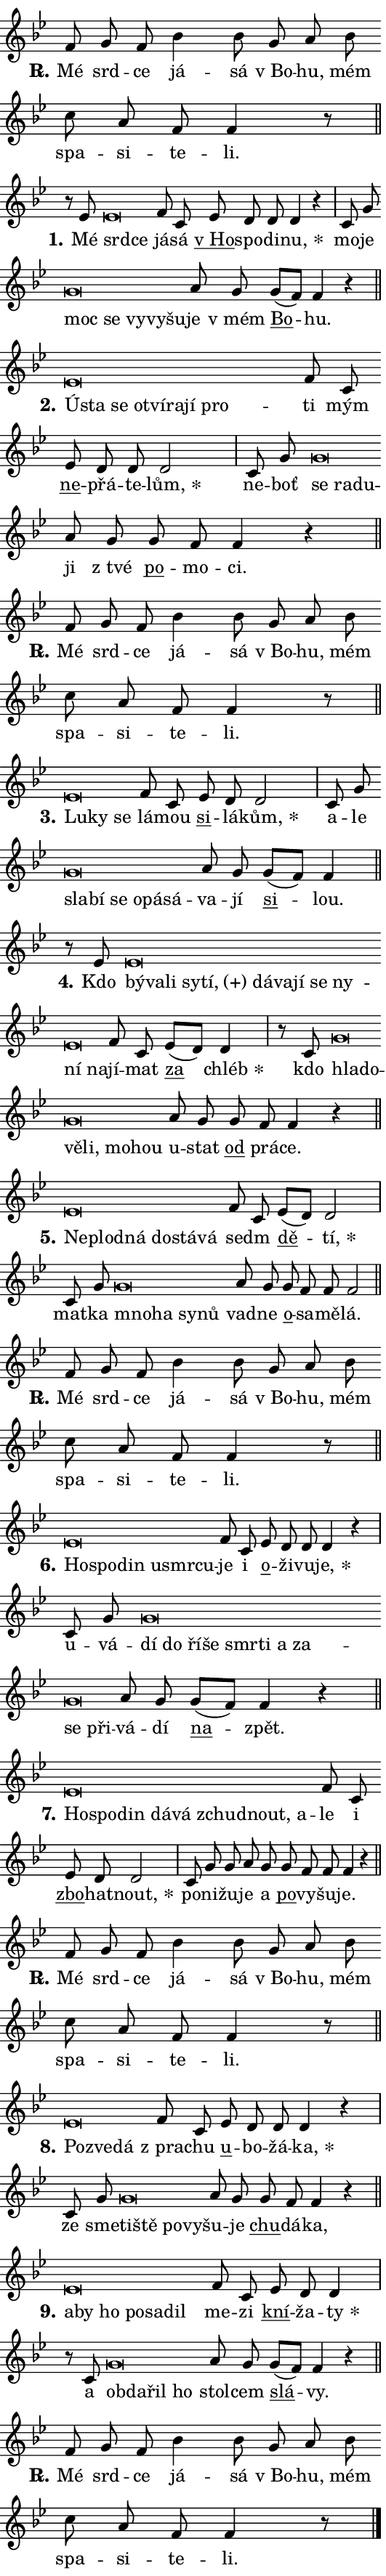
\version "2.24.0"
\header { tagline = "" }
\paper {
  indent = 0\cm
  top-margin = 0\cm
  right-margin = 0.13\cm % to fit lyric hyphens
  bottom-margin = 0\cm
  left-margin = 0\cm
  paper-width = 9\cm
  page-breaking = #ly:one-page-breaking
  system-system-spacing.basic-distance = #11
  score-system-spacing.basic-distance = #11
  ragged-last = ##f
}


%% Author: Thomas Morley
%% https://lists.gnu.org/archive/html/lilypond-user/2020-05/msg00002.html
#(define (line-position grob)
"Returns position of @var[grob} in current system:
   @code{'start}, if at first time-step
   @code{'end}, if at last time-step
   @code{'middle} otherwise
"
  (let* ((col (ly:item-get-column grob))
         (ln (ly:grob-object col 'left-neighbor))
         (rn (ly:grob-object col 'right-neighbor))
         (col-to-check-left (if (ly:grob? ln) ln col))
         (col-to-check-right (if (ly:grob? rn) rn col))
         (break-dir-left
           (and
             (ly:grob-property col-to-check-left 'non-musical #f)
             (ly:item-break-dir col-to-check-left)))
         (break-dir-right
           (and
             (ly:grob-property col-to-check-right 'non-musical #f)
             (ly:item-break-dir col-to-check-right))))
        (cond ((eqv? 1 break-dir-left) 'start)
              ((eqv? -1 break-dir-right) 'end)
              (else 'middle))))

#(define (tranparent-at-line-position vctor)
  (lambda (grob)
  "Relying on @code{line-position} select the relevant enry from @var{vctor}.
Used to determine transparency,"
    (case (line-position grob)
      ((end) (not (vector-ref vctor 0)))
      ((middle) (not (vector-ref vctor 1)))
      ((start) (not (vector-ref vctor 2))))))

noteHeadBreakVisibility =
#(define-music-function (break-visibility)(vector?)
"Makes @code{NoteHead}s transparent relying on @var{break-visibility}"
#{
  \override NoteHead.transparent =
    #(tranparent-at-line-position break-visibility)
#})

#(define delete-ledgers-for-transparent-note-heads
  (lambda (grob)
    "Reads whether a @code{NoteHead} is transparent.
If so this @code{NoteHead} is removed from @code{'note-heads} from
@var{grob}, which is supposed to be @code{LedgerLineSpanner}.
As a result ledgers are not printed for this @code{NoteHead}"
    (let* ((nhds-array (ly:grob-object grob 'note-heads))
           (nhds-list
             (if (ly:grob-array? nhds-array)
                 (ly:grob-array->list nhds-array)
                 '()))
           ;; Relies on the transparent-property being done before
           ;; Staff.LedgerLineSpanner.after-line-breaking is executed.
           ;; This is fragile ...
           (to-keep
             (remove
               (lambda (nhd)
                 (ly:grob-property nhd 'transparent #f))
               nhds-list)))
      ;; TODO find a better method to iterate over grob-arrays, similiar
      ;; to filter/remove etc for lists
      ;; For now rebuilt from scratch
      (set! (ly:grob-object grob 'note-heads)  '())
      (for-each
        (lambda (nhd)
          (ly:pointer-group-interface::add-grob grob 'note-heads nhd))
        to-keep))))

squashNotes = {
  \override NoteHead.X-extent = #'(-0.2 . 0.2)
  \override NoteHead.Y-extent = #'(-0.75 . 0)
  \override NoteHead.stencil =
    #(lambda (grob)
       (let ((pos (ly:grob-property grob 'staff-position)))
         (begin
           (if (< pos -7) (display "ERROR: Lower brevis then expected\n") (display ""))
           (if (<= pos -6) ly:text-interface::print ly:note-head::print))))
}
unSquashNotes = {
  \revert NoteHead.X-extent
  \revert NoteHead.Y-extent
  \revert NoteHead.stencil
}

hideNotes = \noteHeadBreakVisibility #begin-of-line-visible
unHideNotes = \noteHeadBreakVisibility #all-visible

% work-around for resetting accidentals
% https://lilypond.org/doc/v2.23/Documentation/notation/displaying-rhythms#unmetered-music
cadenzaMeasure = {
  \cadenzaOff
  \partial 1024 s1024
  \cadenzaOn
}

#(define-markup-command (accent layout props text) (markup?)
  "Underline accented syllable"
  (interpret-markup layout props
    #{\markup \override #'(offset . 4.3) \underline { #text }#}))

responsum = \markup \concat {
  "R" \hspace #-1.05 \path #0.1 #'((moveto 0 0.07) (lineto 0.9 0.8)) \hspace #0.05 "."
}

spaceSize = #0.6828661417322834 % exact space size for TeX Gyre Schola

\layout {
  \context {
    \Staff
    \remove "Time_signature_engraver"
    \override LedgerLineSpanner.after-line-breaking = #delete-ledgers-for-transparent-note-heads
  }
  \context {
    \Lyrics {
      \override LyricSpace.minimum-distance = \spaceSize
      \override LyricText.font-name = #"TeX Gyre Schola"
      \override LyricText.font-size = 1
      \override StanzaNumber.font-name = #"TeX Gyre Schola Bold"
      \override StanzaNumber.font-size = 1
    }
  }
  \context {
    \Score 
    \override NoteHead.text =
      #(lambda (grob) 
        (let ((pos (ly:grob-property grob 'staff-position)))
          #{\markup {
            \combine
              \halign #-0.55 \raise #(if (= pos -6) 0 0.5) \override #'(thickness . 2) \draw-line #'(3.2 . 0)
              \musicglyph "noteheads.sM1"
          }#}))
  }
}

% magnetic-lyrics.ily
%
%   written by
%     Jean Abou Samra <jean@abou-samra.fr>
%     Werner Lemberg <wl@gnu.org>
%
%   adapted by
%     Jiri Hon <jiri.hon@gmail.com>
%
% Version 2022-Apr-15

% https://www.mail-archive.com/lilypond-user@gnu.org/msg149350.html

#(define (Left_hyphen_pointer_engraver context)
   "Collect syllable-hyphen-syllable occurrences in lyrics and store
them in properties.  This engraver only looks to the left.  For
example, if the lyrics input is @code{foo -- bar}, it does the
following.

@itemize @bullet
@item
Set the @code{text} property of the @code{LyricHyphen} grob between
@q{foo} and @q{bar} to @code{foo}.

@item
Set the @code{left-hyphen} property of the @code{LyricText} grob with
text @q{foo} to the @code{LyricHyphen} grob between @q{foo} and
@q{bar}.
@end itemize

Use this auxiliary engraver in combination with the
@code{lyric-@/text::@/apply-@/magnetic-@/offset!} hook."
   (let ((hyphen #f)
         (text #f))
     (make-engraver
      (acknowledgers
       ((lyric-syllable-interface engraver grob source-engraver)
        (set! text grob)))
      (end-acknowledgers
       ((lyric-hyphen-interface engraver grob source-engraver)
        ;(when (not (grob::has-interface grob 'lyric-space-interface))
          (set! hyphen grob)));)
      ((stop-translation-timestep engraver)
       (when (and text hyphen)
         (ly:grob-set-object! text 'left-hyphen hyphen))
       (set! text #f)
       (set! hyphen #f)))))

#(define (lyric-text::apply-magnetic-offset! grob)
   "If the space between two syllables is less than the value in
property @code{LyricText@/.details@/.squash-threshold}, move the right
syllable to the left so that it gets concatenated with the left
syllable.

Use this function as a hook for
@code{LyricText@/.after-@/line-@/breaking} if the
@code{Left_@/hyphen_@/pointer_@/engraver} is active."
   (let ((hyphen (ly:grob-object grob 'left-hyphen #f)))
     (when hyphen
       (let ((left-text (ly:spanner-bound hyphen LEFT)))
         (when (grob::has-interface left-text 'lyric-syllable-interface)
           (let* ((common (ly:grob-common-refpoint grob left-text X))
                  (this-x-ext (ly:grob-extent grob common X))
                  (left-x-ext
                   (begin
                     ;; Trigger magnetism for left-text.
                     (ly:grob-property left-text 'after-line-breaking)
                     (ly:grob-extent left-text common X)))
                  ;; `delta` is the gap width between two syllables.
                  (delta (- (interval-start this-x-ext)
                            (interval-end left-x-ext)))
                  (details (ly:grob-property grob 'details))
                  (threshold (assoc-get 'squash-threshold details 0.2)))
             (when (< delta threshold)
               (let* (;; We have to manipulate the input text so that
                      ;; ligatures crossing syllable boundaries are not
                      ;; disabled.  For languages based on the Latin
                      ;; script this is essentially a beautification.
                      ;; However, for non-Western scripts it can be a
                      ;; necessity.
                      (lt (ly:grob-property left-text 'text))
                      (rt (ly:grob-property grob 'text))
                      (is-space (grob::has-interface hyphen 'lyric-space-interface))
                      (space (if is-space " " ""))
                      (extra-delta (if is-space spaceSize 0))
                      ;; Append new syllable.
                      (ltrt-space (if (and (string? lt) (string? rt))
                                (string-append lt space rt)
                                (make-concat-markup (list lt space rt))))
                      ;; Right-align `ltrt` to the right side.
                      (ltrt-space-markup (grob-interpret-markup
                               grob
                               (make-translate-markup
                                (cons (interval-length this-x-ext) 0)
                                (make-right-align-markup ltrt-space)))))
                 (begin
                   ;; Don't print `left-text`.
                   (ly:grob-set-property! left-text 'stencil #f)
                   ;; Set text and stencil (which holds all collected
                   ;; syllables so far) and shift it to the left.
                   (ly:grob-set-property! grob 'text ltrt-space)
                   (ly:grob-set-property! grob 'stencil ltrt-space-markup)
                   (ly:grob-translate-axis! grob (- (- delta extra-delta)) X))))))))))


#(define (lyric-hyphen::displace-bounds-first grob)
   ;; Make very sure this callback isn't triggered too early.
   (let ((left (ly:spanner-bound grob LEFT))
         (right (ly:spanner-bound grob RIGHT)))
     (ly:grob-property left 'after-line-breaking)
     (ly:grob-property right 'after-line-breaking)
     (ly:lyric-hyphen::print grob)))

squashThreshold = #0.4

\layout {
  \context {
    \Lyrics
    \consists #Left_hyphen_pointer_engraver
    \override LyricText.after-line-breaking =
      #lyric-text::apply-magnetic-offset!
    \override LyricHyphen.stencil = #lyric-hyphen::displace-bounds-first
    \override LyricText.details.squash-threshold = \squashThreshold
    \override LyricHyphen.minimum-distance = 0
    \override LyricHyphen.minimum-length = \squashThreshold
  }
}

squashText = \override LyricText.details.squash-threshold = 9999
unSquashText = \override LyricText.details.squash-threshold = \squashThreshold

leftText = \override LyricText.self-alignment-X = #LEFT
unLeftText = \revert LyricText.self-alignment-X

starOffset = #(lambda (grob) 
                (let ((x_offset (ly:self-alignment-interface::aligned-on-x-parent grob)))
                  (if (= x_offset 0) 0 (+ x_offset 1.2))))

star = #(define-music-function (syllable)(string?)
"Append star separator at the end of a syllable"
#{
  \once \override LyricText.X-offset = #starOffset
  \lyricmode { \markup {
    #syllable
    \override #'((font-name . "TeX Gyre Schola Bold")) \hspace #0.2 \lower #0.65 \larger "*"
  } }
#})

starAccent = #(define-music-function (syllable)(string?)
"Append star separator at the end of a syllable and make accent"
#{
  \once \override LyricText.X-offset = #starOffset
  \lyricmode { \markup {
    \accent #syllable
    \override #'((font-name . "TeX Gyre Schola Bold")) \hspace #0.2 \lower #0.65 \larger "*"
  } }
#})

breath = #(define-music-function (syllable)(string?)
"Append breathing indicator at the end of a syllable"
#{
  \lyricmode { \markup { #syllable "+" } }
#})

optionalBreath = #(define-music-function (syllable)(string?)
"Append optional breathing indicator at the end of a syllable"
#{
  \lyricmode { \markup { #syllable "(+)" } }
#})


\score {
    <<
        \new Voice = "melody" { \cadenzaOn \key bes \major \relative { f'8 g f bes4 bes8 \bar "" g a bes \bar "" c a f f4 r8 \cadenzaMeasure \bar "||" \break } }
        \new Lyrics \lyricsto "melody" { \lyricmode { \set stanza = \responsum
Mé srd -- ce já -- sá "v Bo" -- hu, mém spa -- si -- te -- li. } }
    >>
    \layout {}
}

\score {
    <<
        \new Voice = "melody" { \cadenzaOn \key bes \major \relative { r8 es' \squashNotes es\breve*1/16 \hideNotes \breve*1/16 \bar "" \unHideNotes \unSquashNotes f8 c \bar "" es d d d4 r \cadenzaMeasure \bar "|" c8 g' \bar "" \squashNotes g\breve*1/16 \hideNotes \breve*1/16 \bar "" \breve*1/16 \bar "" \breve*1/16 \breve*1/16 \bar "" \unHideNotes \unSquashNotes a8 g \bar "" g[( f)] f4 r \cadenzaMeasure \bar "||" \break } }
        \new Lyrics \lyricsto "melody" { \lyricmode { \set stanza = "1."
Mé \leftText srd -- \squashText ce \unLeftText \unSquashText já -- sá \markup \accent "v Ho" -- spo -- di -- \star nu, mo -- je \leftText moc \squashText se vy -- vy -- šu -- \unLeftText \unSquashText je "v mém" \markup \accent Bo -- hu. } }
    >>
    \layout {}
}

\score {
    <<
        \new Voice = "melody" { \cadenzaOn \key bes \major \relative { \squashNotes es'\breve*1/16 \hideNotes \breve*1/16 \bar "" \breve*1/16 \bar "" \breve*1/16 \bar "" \breve*1/16 \bar "" \breve*1/16 \bar "" \breve*1/16 \breve*1/16 \bar "" \unHideNotes \unSquashNotes f8 c \bar "" es d d d2 \cadenzaMeasure \bar "|" c8 g' \bar "" \squashNotes g\breve*1/16 \hideNotes \breve*1/16 \breve*1/16 \bar "" \unHideNotes \unSquashNotes a8 g \bar "" g f f4 r \cadenzaMeasure \bar "||" \break } }
        \new Lyrics \lyricsto "melody" { \lyricmode { \set stanza = "2."
\leftText Ú -- \squashText sta se o -- tví -- ra -- jí pro -- \unLeftText \unSquashText ti mým \markup \accent ne -- přá -- te -- \star lům, ne -- boť \leftText se \squashText ra -- du -- \unLeftText \unSquashText ji "z tvé" \markup \accent po -- mo -- ci. } }
    >>
    \layout {}
}

\score {
    <<
        \new Voice = "melody" { \cadenzaOn \key bes \major \relative { f'8 g f bes4 bes8 \bar "" g a bes \bar "" c a f f4 r8 \cadenzaMeasure \bar "||" \break } }
        \new Lyrics \lyricsto "melody" { \lyricmode { \set stanza = \responsum
Mé srd -- ce já -- sá "v Bo" -- hu, mém spa -- si -- te -- li. } }
    >>
    \layout {}
}

\score {
    <<
        \new Voice = "melody" { \cadenzaOn \key bes \major \relative { \squashNotes es'\breve*1/16 \hideNotes \breve*1/16 \breve*1/16 \bar "" \unHideNotes \unSquashNotes f8 c \bar "" es d d2 \cadenzaMeasure \bar "|" c8 g' \bar "" \squashNotes g\breve*1/16 \hideNotes \breve*1/16 \bar "" \breve*1/16 \bar "" \breve*1/16 \bar "" \breve*1/16 \breve*1/16 \bar "" \unHideNotes \unSquashNotes a8 g \bar "" g[( f)] f4 \cadenzaMeasure \bar "||" \break } }
        \new Lyrics \lyricsto "melody" { \lyricmode { \set stanza = "3."
\leftText Lu -- \squashText ky se \unLeftText \unSquashText lá -- mou \markup \accent si -- lá -- \star kům, a -- le \leftText sla -- \squashText bí se o -- pá -- sá -- \unLeftText \unSquashText va -- jí \markup \accent si -- lou. } }
    >>
    \layout {}
}

\score {
    <<
        \new Voice = "melody" { \cadenzaOn \key bes \major \relative { r8 es' \squashNotes es\breve*1/16 \hideNotes \breve*1/16 \bar "" \breve*1/16 \bar "" \breve*1/16 \bar "" \breve*1/16 \bar "" \breve*1/16 \bar "" \breve*1/16 \bar "" \breve*1/16 \bar "" \breve*1/16 \bar "" \breve*1/16 \bar "" \breve*1/16 \breve*1/16 \bar "" \unHideNotes \unSquashNotes f8 c \bar "" es[( d)] d4 \cadenzaMeasure \bar "|" r8 c8 \squashNotes g'\breve*1/16 \hideNotes \breve*1/16 \bar "" \breve*1/16 \bar "" \breve*1/16 \bar "" \breve*1/16 \breve*1/16 \bar "" \unHideNotes \unSquashNotes a8 g \bar "" g f f4 r \cadenzaMeasure \bar "||" \break } }
        \new Lyrics \lyricsto "melody" { \lyricmode { \set stanza = "4."
Kdo \leftText bý -- \squashText va -- li sy -- \optionalBreath tí, dá -- va -- jí se ny -- ní na -- \unLeftText \unSquashText jí -- mat \markup \accent za \star chléb kdo \leftText hla -- \squashText do -- vě -- li, mo -- hou \unLeftText \unSquashText u -- stat \markup \accent od prá -- ce. } }
    >>
    \layout {}
}

\score {
    <<
        \new Voice = "melody" { \cadenzaOn \key bes \major \relative { \squashNotes es'\breve*1/16 \hideNotes \breve*1/16 \bar "" \breve*1/16 \bar "" \breve*1/16 \bar "" \breve*1/16 \breve*1/16 \bar "" \unHideNotes \unSquashNotes f8 c \bar "" es[( d)] d2 \cadenzaMeasure \bar "|" c8 g' \bar "" \squashNotes g\breve*1/16 \hideNotes \breve*1/16 \bar "" \breve*1/16 \breve*1/16 \bar "" \unHideNotes \unSquashNotes a8 g \bar "" g f f f2 \cadenzaMeasure \bar "||" \break } }
        \new Lyrics \lyricsto "melody" { \lyricmode { \set stanza = "5."
\leftText Ne -- \squashText plod -- ná do -- stá -- vá \unLeftText \unSquashText se -- dm \markup \accent dě -- \star tí, mat -- ka \leftText mno -- \squashText ha sy -- nů \unLeftText \unSquashText vad -- ne \markup \accent o -- sa -- mě -- lá. } }
    >>
    \layout {}
}

\score {
    <<
        \new Voice = "melody" { \cadenzaOn \key bes \major \relative { f'8 g f bes4 bes8 \bar "" g a bes \bar "" c a f f4 r8 \cadenzaMeasure \bar "||" \break } }
        \new Lyrics \lyricsto "melody" { \lyricmode { \set stanza = \responsum
Mé srd -- ce já -- sá "v Bo" -- hu, mém spa -- si -- te -- li. } }
    >>
    \layout {}
}

\score {
    <<
        \new Voice = "melody" { \cadenzaOn \key bes \major \relative { \squashNotes es'\breve*1/16 \hideNotes \breve*1/16 \bar "" \breve*1/16 \bar "" \breve*1/16 \bar "" \breve*1/16 \breve*1/16 \bar "" \unHideNotes \unSquashNotes f8 c \bar "" es d d d4 r \cadenzaMeasure \bar "|" c8 g' \bar "" \squashNotes g\breve*1/16 \hideNotes \breve*1/16 \bar "" \breve*1/16 \bar "" \breve*1/16 \bar "" \breve*1/16 \bar "" \breve*1/16 \bar "" \breve*1/16 \bar "" \breve*1/16 \bar "" \breve*1/16 \breve*1/16 \bar "" \unHideNotes \unSquashNotes a8 g \bar "" g[( f)] f4 r \cadenzaMeasure \bar "||" \break } }
        \new Lyrics \lyricsto "melody" { \lyricmode { \set stanza = "6."
\leftText Ho -- \squashText spo -- din u -- smr -- cu -- \unLeftText \unSquashText je i \markup \accent o -- ži -- vu -- \star je, u -- vá -- \leftText dí \squashText do ří -- še smr -- ti a za -- se při -- \unLeftText \unSquashText vá -- dí \markup \accent na -- zpět. } }
    >>
    \layout {}
}

\score {
    <<
        \new Voice = "melody" { \cadenzaOn \key bes \major \relative { \squashNotes es'\breve*1/16 \hideNotes \breve*1/16 \bar "" \breve*1/16 \bar "" \breve*1/16 \bar "" \breve*1/16 \bar "" \breve*1/16 \bar "" \breve*1/16 \breve*1/16 \bar "" \unHideNotes \unSquashNotes f8 c \bar "" es d d2 \cadenzaMeasure \bar "|" c8 g' \bar "" g a8 g \bar "" g f f f4 r \cadenzaMeasure \bar "||" \break } }
        \new Lyrics \lyricsto "melody" { \lyricmode { \set stanza = "7."
\leftText Ho -- \squashText spo -- din dá -- vá zchud -- nout, a -- \unLeftText \unSquashText le i \markup \accent zbo -- hat -- \star nout, po -- ni -- žu -- je a \markup \accent po -- vy -- šu -- je. } }
    >>
    \layout {}
}

\score {
    <<
        \new Voice = "melody" { \cadenzaOn \key bes \major \relative { f'8 g f bes4 bes8 \bar "" g a bes \bar "" c a f f4 r8 \cadenzaMeasure \bar "||" \break } }
        \new Lyrics \lyricsto "melody" { \lyricmode { \set stanza = \responsum
Mé srd -- ce já -- sá "v Bo" -- hu, mém spa -- si -- te -- li. } }
    >>
    \layout {}
}

\score {
    <<
        \new Voice = "melody" { \cadenzaOn \key bes \major \relative { \squashNotes es'\breve*1/16 \hideNotes \breve*1/16 \breve*1/16 \bar "" \unHideNotes \unSquashNotes f8 c \bar "" es d d d4 r \cadenzaMeasure \bar "|" c8 g' \bar "" \squashNotes g\breve*1/16 \hideNotes \breve*1/16 \bar "" \breve*1/16 \breve*1/16 \bar "" \unHideNotes \unSquashNotes a8 g \bar "" g f f4 r \cadenzaMeasure \bar "||" \break } }
        \new Lyrics \lyricsto "melody" { \lyricmode { \set stanza = "8."
\leftText Po -- \squashText zve -- dá \unLeftText \unSquashText "z pra" -- chu \markup \accent u -- bo -- žá -- \star ka, ze sme -- \leftText ti -- \squashText ště po -- vy -- \unLeftText \unSquashText šu -- je \markup \accent chu -- dá -- ka, } }
    >>
    \layout {}
}

\score {
    <<
        \new Voice = "melody" { \cadenzaOn \key bes \major \relative { \squashNotes es'\breve*1/16 \hideNotes \breve*1/16 \bar "" \breve*1/16 \bar "" \breve*1/16 \bar "" \breve*1/16 \breve*1/16 \bar "" \unHideNotes \unSquashNotes f8 c \bar "" es d d4 \cadenzaMeasure \bar "|" r8 c8 \squashNotes g'\breve*1/16 \hideNotes \breve*1/16 \bar "" \breve*1/16 \breve*1/16 \bar "" \unHideNotes \unSquashNotes a8 g \bar "" g[( f)] f4 r \cadenzaMeasure \bar "||" \break } }
        \new Lyrics \lyricsto "melody" { \lyricmode { \set stanza = "9."
\leftText a -- \squashText by ho po -- sa -- dil \unLeftText \unSquashText me -- zi \markup \accent kní -- ža -- \star ty a \leftText ob -- \squashText da -- řil ho \unLeftText \unSquashText stol -- cem \markup \accent slá -- vy. } }
    >>
    \layout {}
}

\score {
    <<
        \new Voice = "melody" { \cadenzaOn \key bes \major \relative { f'8 g f bes4 bes8 \bar "" g a bes \bar "" c a f f4 r8 \cadenzaMeasure \bar "||" \break } \bar "|." }
        \new Lyrics \lyricsto "melody" { \lyricmode { \set stanza = \responsum
Mé srd -- ce já -- sá "v Bo" -- hu, mém spa -- si -- te -- li. } }
    >>
    \layout {}
}
